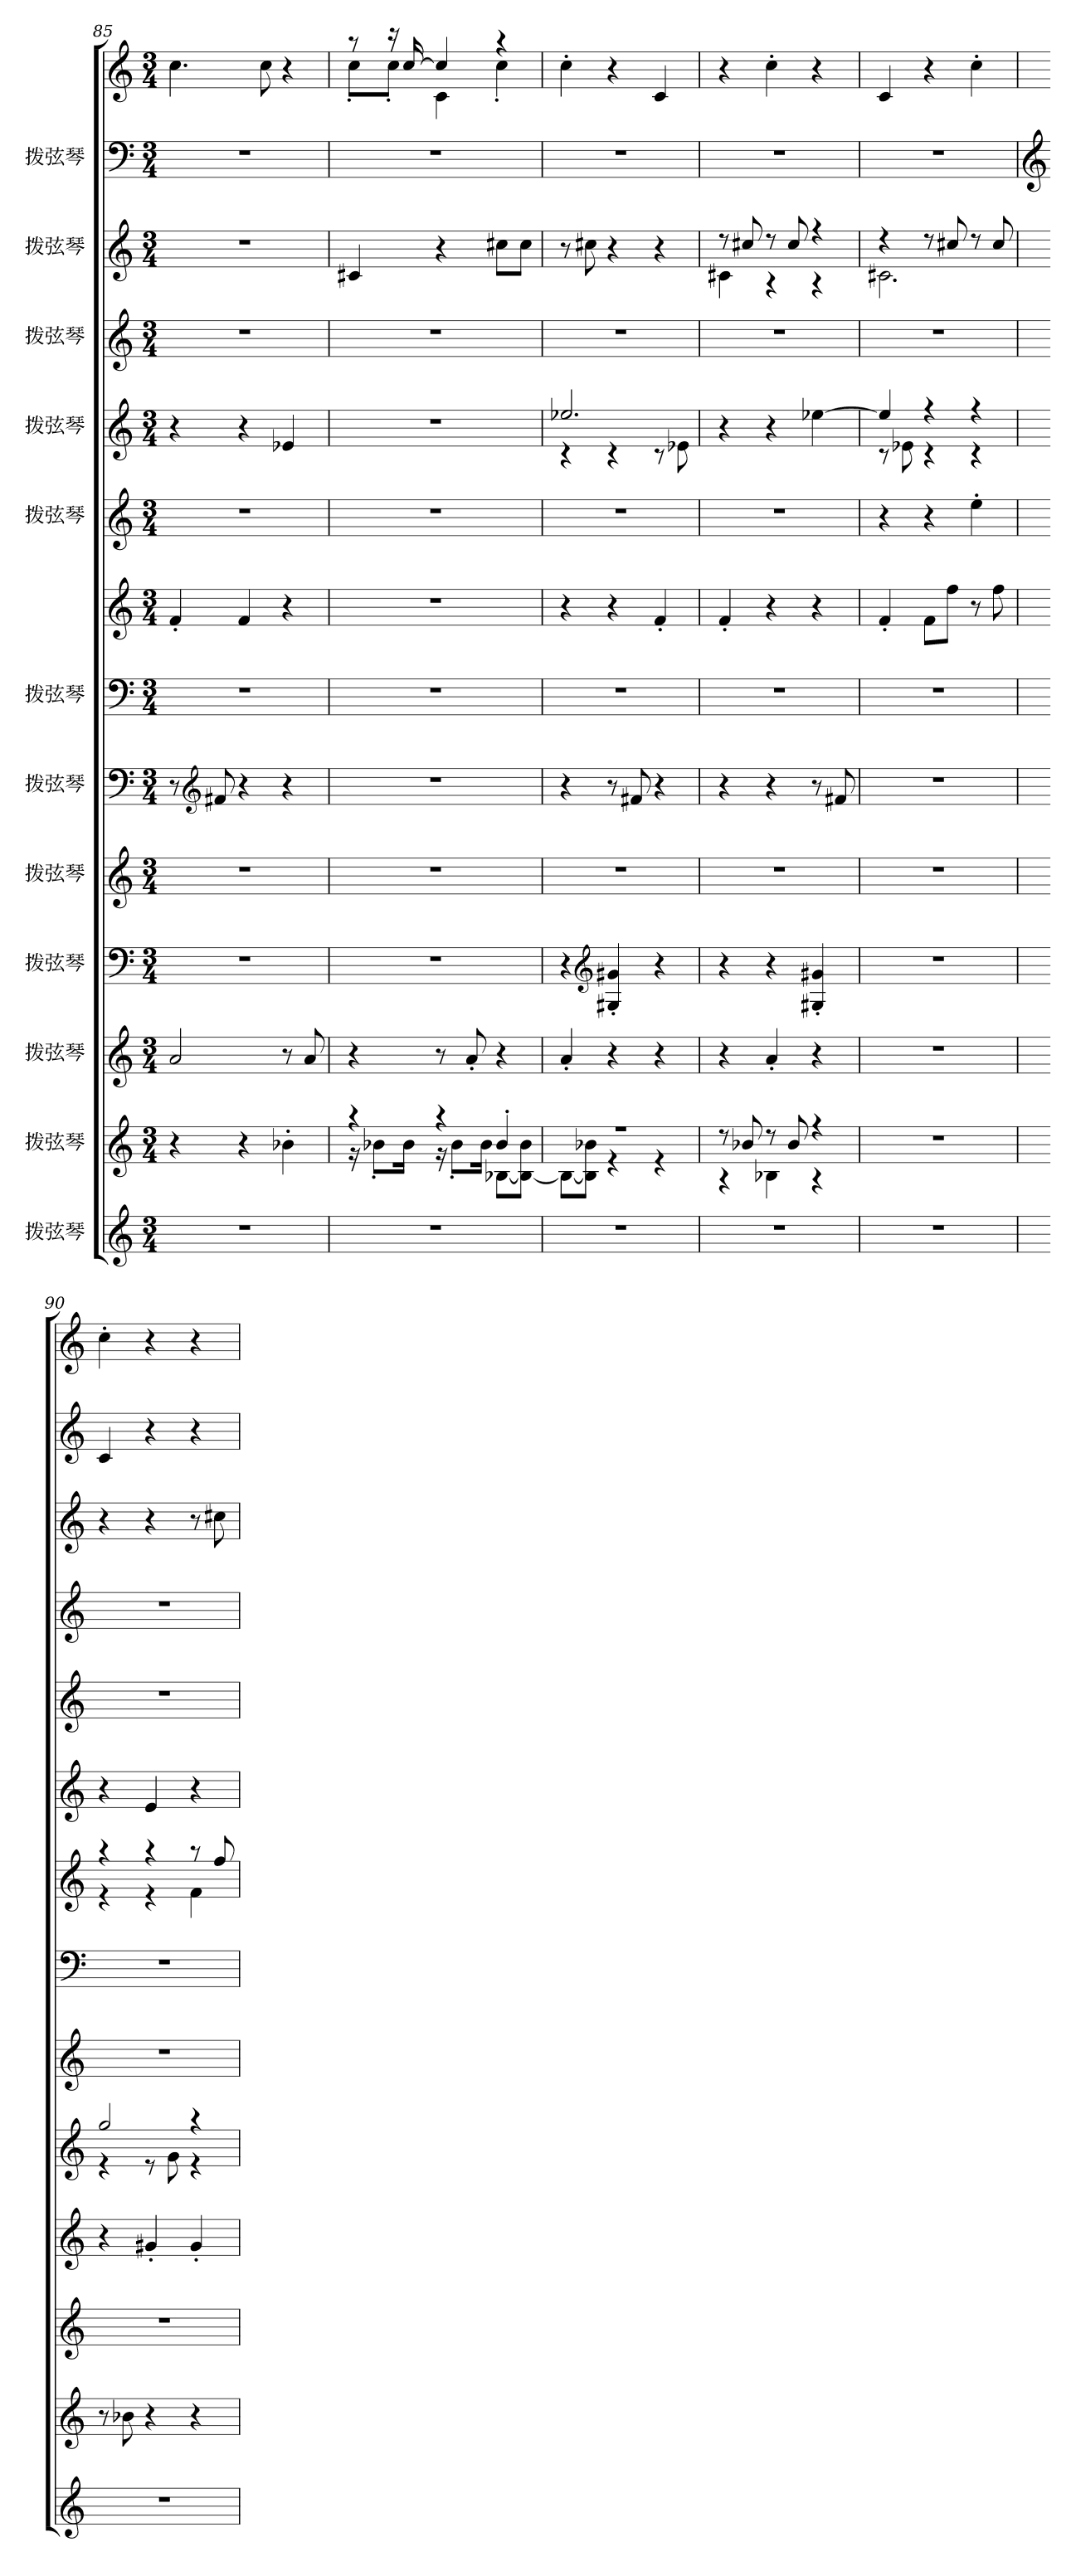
**kern	**kern	**kern	**kern	**kern	**kern	**kern	**kern	**kern	**kern	**kern	**kern	**kern	**kern
*part12	*part11	*part10	*part9	*part8	*part7	*part6	*part6	*part5	*part4	*part3	*part2	*part1	*part1
*staff14	*staff13	*staff12	*staff11	*staff10	*staff9	*staff8	*staff7	*staff6	*staff5	*staff4	*staff3	*staff2	*staff1
*I"拨弦琴	*I"拨弦琴	*I"拨弦琴	*I"拨弦琴	*I"拨弦琴	*I"拨弦琴	*I"拨弦琴	*	*I"拨弦琴	*I"拨弦琴	*I"拨弦琴	*I"拨弦琴	*I"拨弦琴	*
*clefG2	*clefG2	*clefG2	*clefF4	*clefG2	*clefF4	*clefF4	*clefG2	*clefG2	*clefG2	*clefG2	*clefG2	*clefF4	*clefG2
*k[]	*k[]	*k[]	*k[]	*k[]	*k[]	*k[]	*k[]	*k[]	*k[]	*k[]	*k[]	*k[]	*k[]
*M3/4	*M3/4	*M3/4	*M3/4	*M3/4	*M3/4	*M3/4	*M3/4	*M3/4	*M3/4	*M3/4	*M3/4	*M3/4	*M3/4
=85	=85	=85	=85	=85	=85	=85	=85	=85	=85	=85	=85	=85	=85
2.r	4r	2a/	2.r	2.r	8r	2.r	4f'/	2.r	4r	2.r	2.r	2.r	4.cc\
*	*	*	*	*	*clefG2	*	*	*	*	*	*	*	*
.	.	.	.	.	8f#X/	.	.	.	.	.	.	.	.
.	4r	.	.	.	4r	.	4f/	.	4r	.	.	.	.
.	.	.	.	.	.	.	.	.	.	.	.	.	8cc\
.	4b-X'\	8r	.	.	4r	.	4r	.	4e-X/	.	.	.	4r
.	.	8a/	.	.	.	.	.	.	.	.	.	.	.
=86	=86	=86	=86	=86	=86	=86	=86	=86	=86	=86	=86	=86	=86
*	*^	*	*	*	*	*	*	*	*	*	*	*	*^
2.r	4r	16r	4r	2.r	2.r	2.r	2.r	2.r	2.r	2.r	2.r	4c#X/	2.r	8r	8cc'\L
.	.	8b-X'\L	.	.	.	.	.	.	.	.	.	.	.	.	.
.	.	.	.	.	.	.	.	.	.	.	.	.	.	16r	8cc'\J
.	.	16b-\Jk	.	.	.	.	.	.	.	.	.	.	.	[16cc/	.
.	4r	16r	8r	.	.	.	.	.	.	.	.	4r	.	4cc/]	4c\
.	.	8b-'\L	.	.	.	.	.	.	.	.	.	.	.	.	.
.	.	.	8a'/	.	.	.	.	.	.	.	.	.	.	.	.
.	.	16b-\Jk	.	.	.	.	.	.	.	.	.	.	.	.	.
.	4b-'/	[8B-X\L	4r	.	.	.	.	.	.	.	.	8cc#X\L	.	4r	4cc'\
.	.	8B-\_ 8b-\J	.	.	.	.	.	.	.	.	.	8cc#\J	.	.	.
*	*	*	*	*	*	*	*	*	*	*	*	*	*	*v	*v
!!LO:PB:g=z
=87	=87	=87	=87	=87	=87	=87	=87	=87	=87	=87	=87	=87	=87	=87
*	*	*	*	*	*	*	*	*	*	*^	*	*	*	*
2.r	2.r	8B-\L_	4a'/	4r	2.r	4r	2.r	4r	2.r	2.ee-X/	4r	2.r	8r	2.r	4cc'\
.	.	8B-\] 8b-X\J	.	.	.	.	.	.	.	.	.	.	8cc#X\	.	.
*	*	*	*	*clefG2	*	*	*	*	*	*	*	*	*	*	*
.	.	4r	4r	4G#X/' 4g#X/'	.	8r	.	4r	.	.	4r	.	4r	.	4r
.	.	.	.	.	.	8f#X/	.	.	.	.	.	.	.	.	.
.	.	4r	4r	4r	.	4r	.	4f'/	.	.	8r	.	4r	.	4c/
.	.	.	.	.	.	.	.	.	.	.	8e-X\	.	.	.	.
*	*	*	*	*	*	*	*	*	*	*v	*v	*	*	*	*
=88	=88	=88	=88	=88	=88	=88	=88	=88	=88	=88	=88	=88	=88	=88
*	*	*	*	*	*	*	*	*	*	*	*	*^	*	*
2.r	8r	4r	4r	4r	2.r	4r	2.r	4f'/	2.r	4r	2.r	8r	4c#X\	2.r	4r
.	8b-X/	.	.	.	.	.	.	.	.	.	.	8cc#X/	.	.	.
.	8r	4B-X\	4a'/	4r	.	4r	.	4r	.	4r	.	8r	4r	.	4cc'\
.	8b-/	.	.	.	.	.	.	.	.	.	.	8cc#/	.	.	.
.	4r	4r	4r	4G#X/' 4g#X/'	.	8r	.	4r	.	[4ee-X\	.	4r	4r	.	4r
.	.	.	.	.	.	8f#X/	.	.	.	.	.	.	.	.	.
*	*v	*v	*	*	*	*	*	*	*	*	*	*	*	*	*
=89	=89	=89	=89	=89	=89	=89	=89	=89	=89	=89	=89	=89	=89	=89
*	*	*	*	*	*	*	*	*	*^	*	*	*	*	*
2.r	2.r	2.r	2.r	2.r	2.r	2.r	4f'/	4r	4ee-/]	8r	2.r	4r	2.c#X\	2.r	4c/
.	.	.	.	.	.	.	.	.	.	8e-X\	.	.	.	.	.
.	.	.	.	.	.	.	8f\L	4r	4r	4r	.	8r	.	.	4r
.	.	.	.	.	.	.	8ff\J	.	.	.	.	8cc#X/	.	.	.
.	.	.	.	.	.	.	8r	4ee'\	4r	4r	.	8r	.	.	4cc'\
.	.	.	.	.	.	.	8ff\	.	.	.	.	8cc#/	.	.	.
*	*	*	*	*	*	*	*	*	*v	*v	*	*v	*v	*	*
=90	=90	=90	=90	=90	=90	=90	=90	=90	=90	=90	=90	=90	=90
*	*	*	*	*	*	*	*	*	*	*	*	*clefG2	*
*	*	*	*	*^	*	*	*^	*	*	*	*	*	*
2.r	8r	2.r	4r	2gg/	4r	2.r	2.r	4r	4r	4r	2.r	2.r	4r	4c/	4cc'\
.	8b-X\	.	.	.	.	.	.	.	.	.	.	.	.	.	.
.	4r	.	4g#X'/	.	8r	.	.	4r	4r	4e/	.	.	4r	4r	4r
.	.	.	.	.	8g\	.	.	.	.	.	.	.	.	.	.
.	4r	.	4g#'/	4r	4r	.	.	8r	4f\	4r	.	.	8r	4r	4r
.	.	.	.	.	.	.	.	8ff/	.	.	.	.	8cc#X\	.	.
*	*	*	*	*v	*v	*	*	*v	*v	*	*	*	*	*	*
=	=	=	=	=	=	=	=	=	=	=	=	=	=
*-	*-	*-	*-	*-	*-	*-	*-	*-	*-	*-	*-	*-	*-
